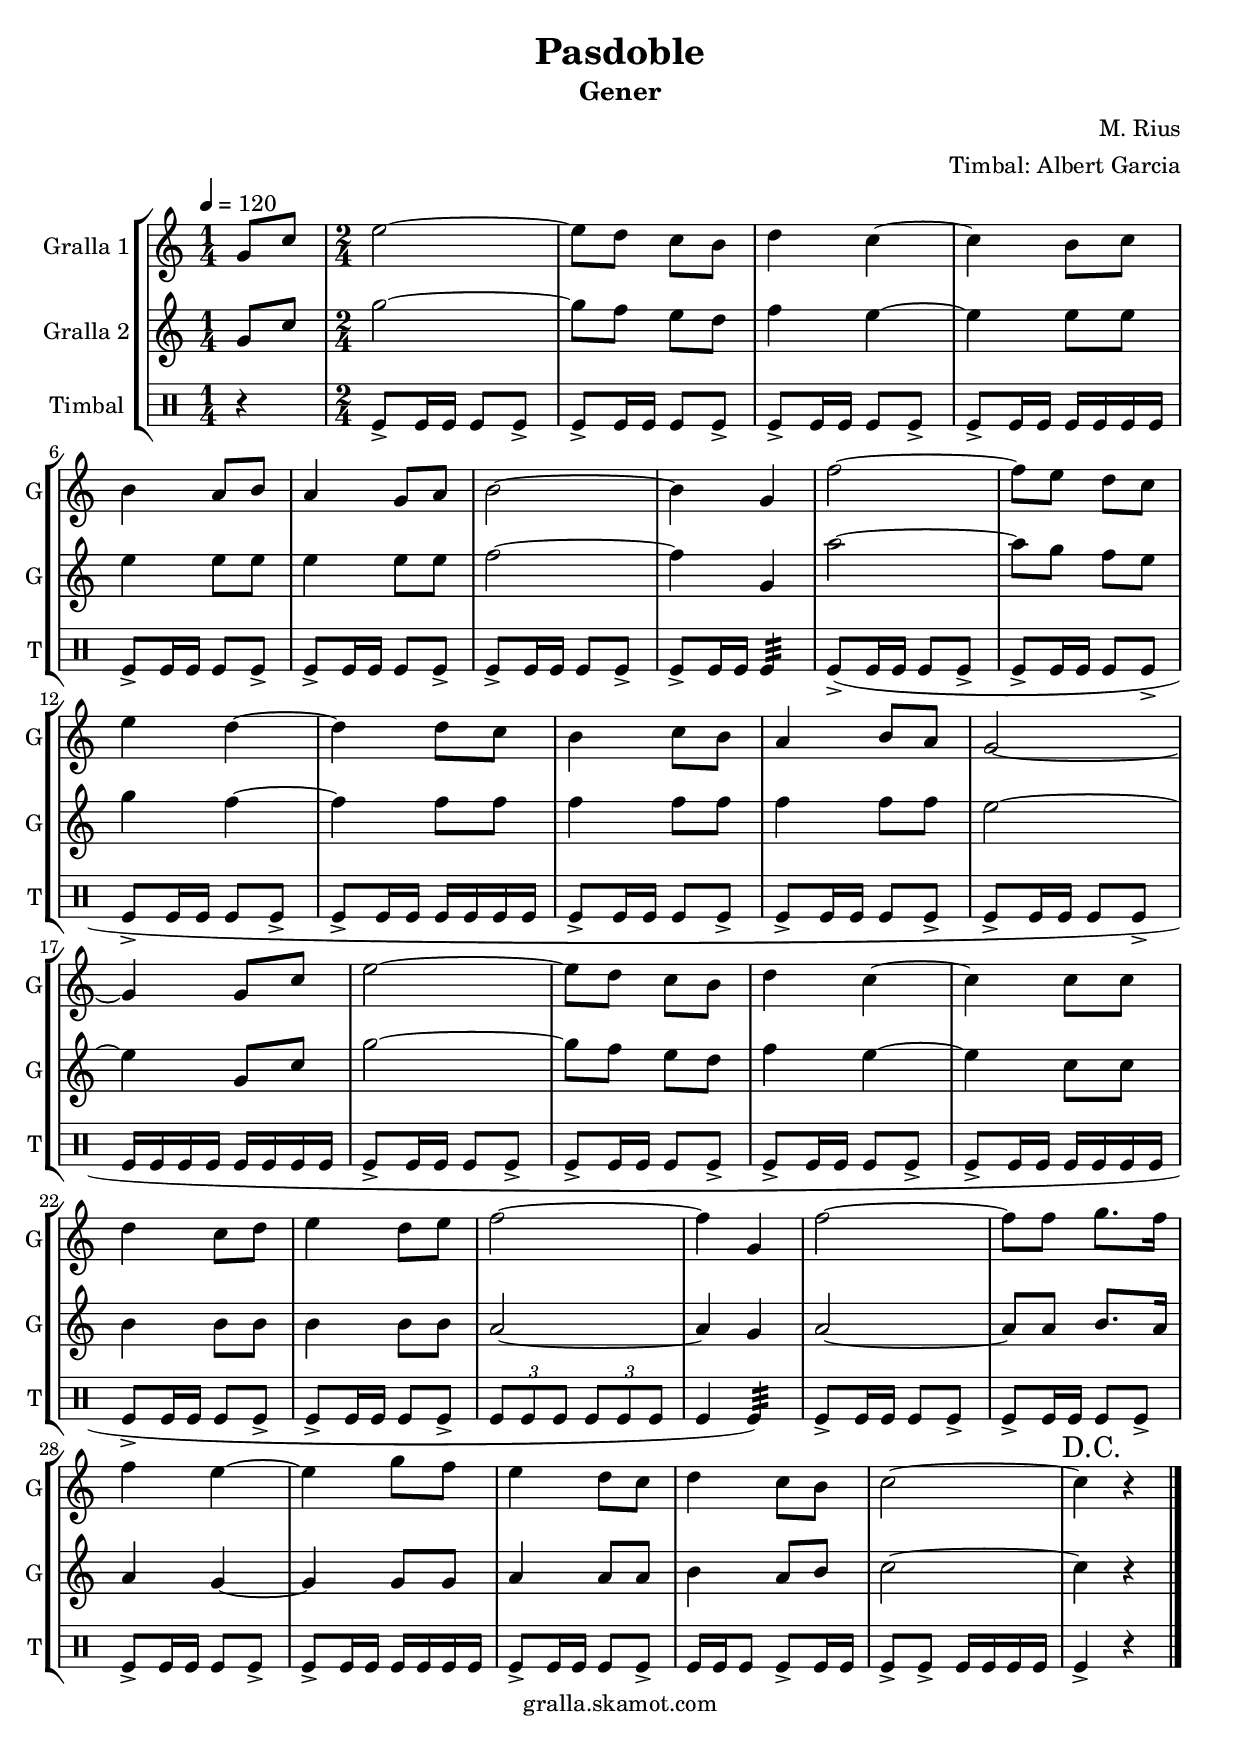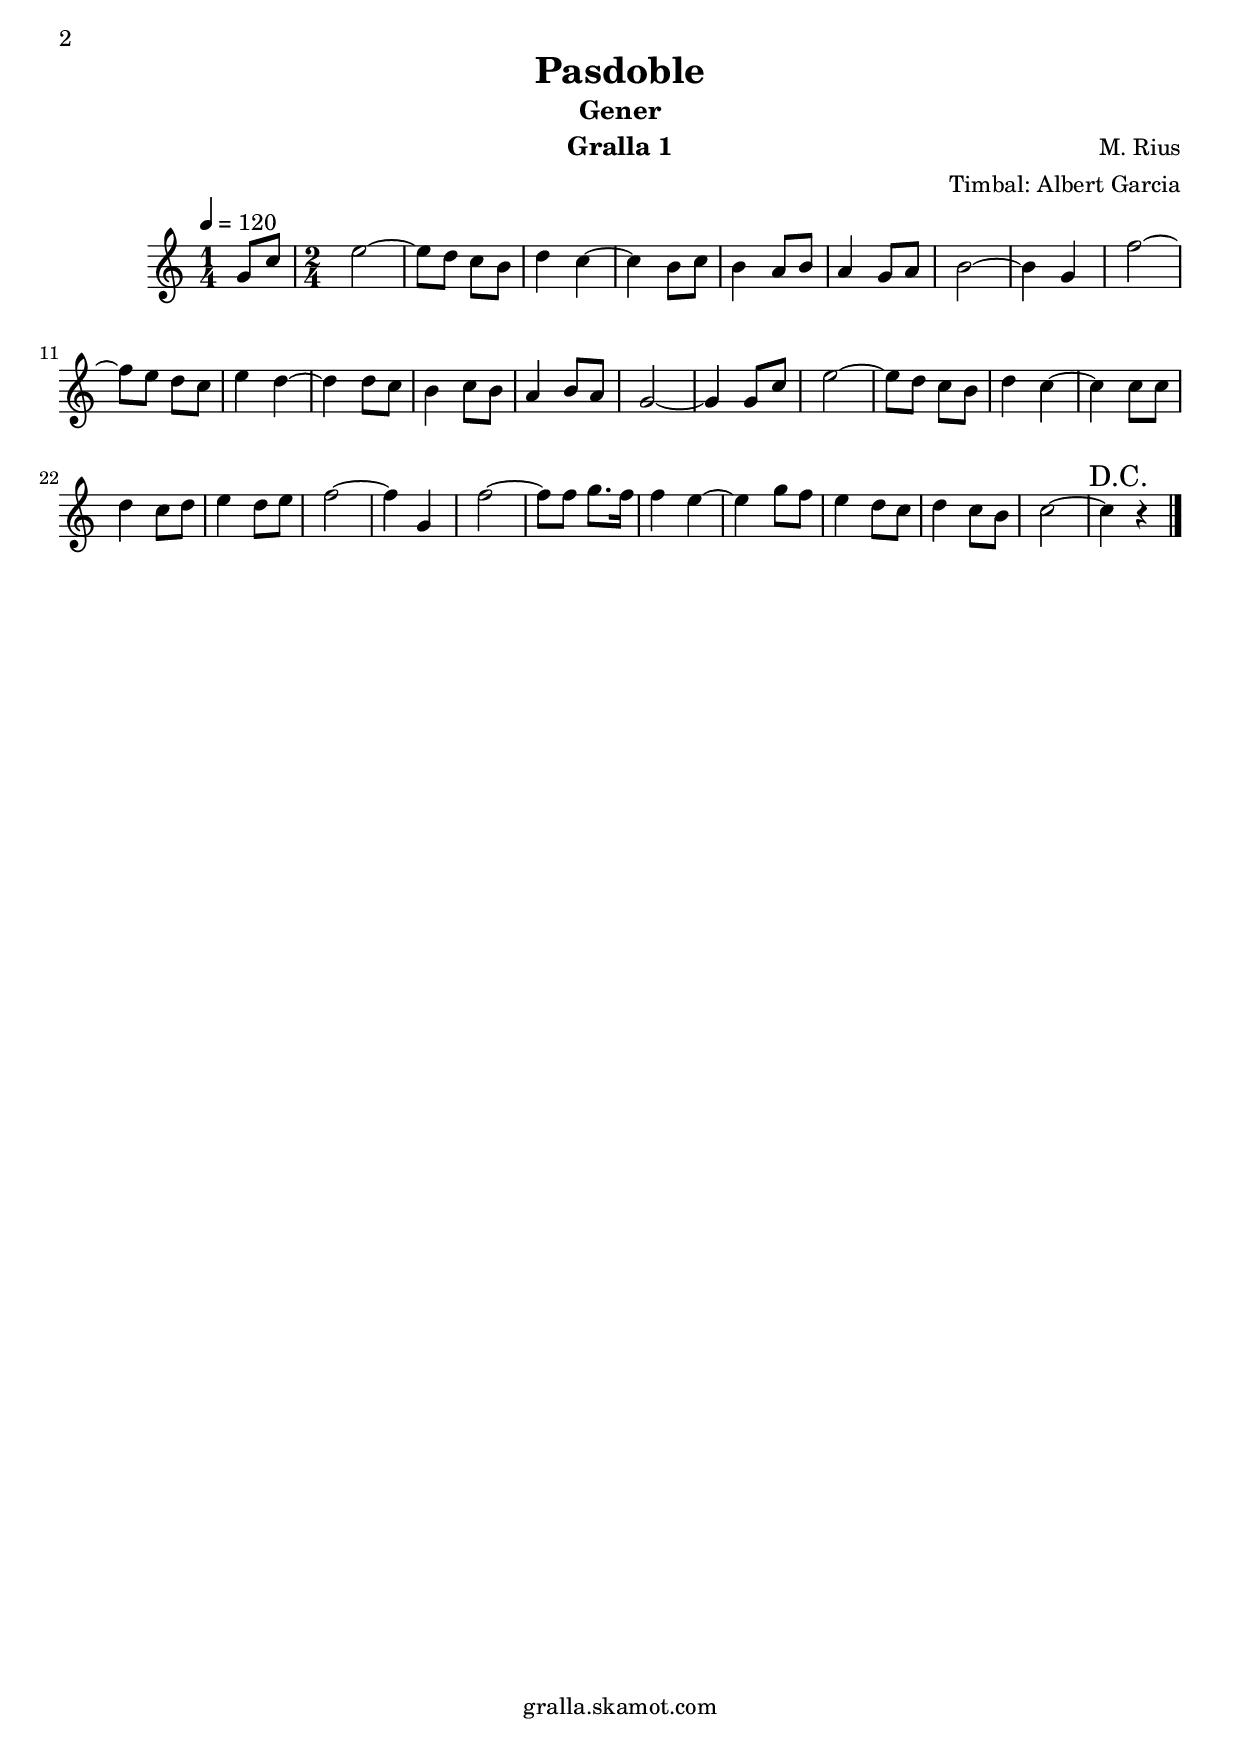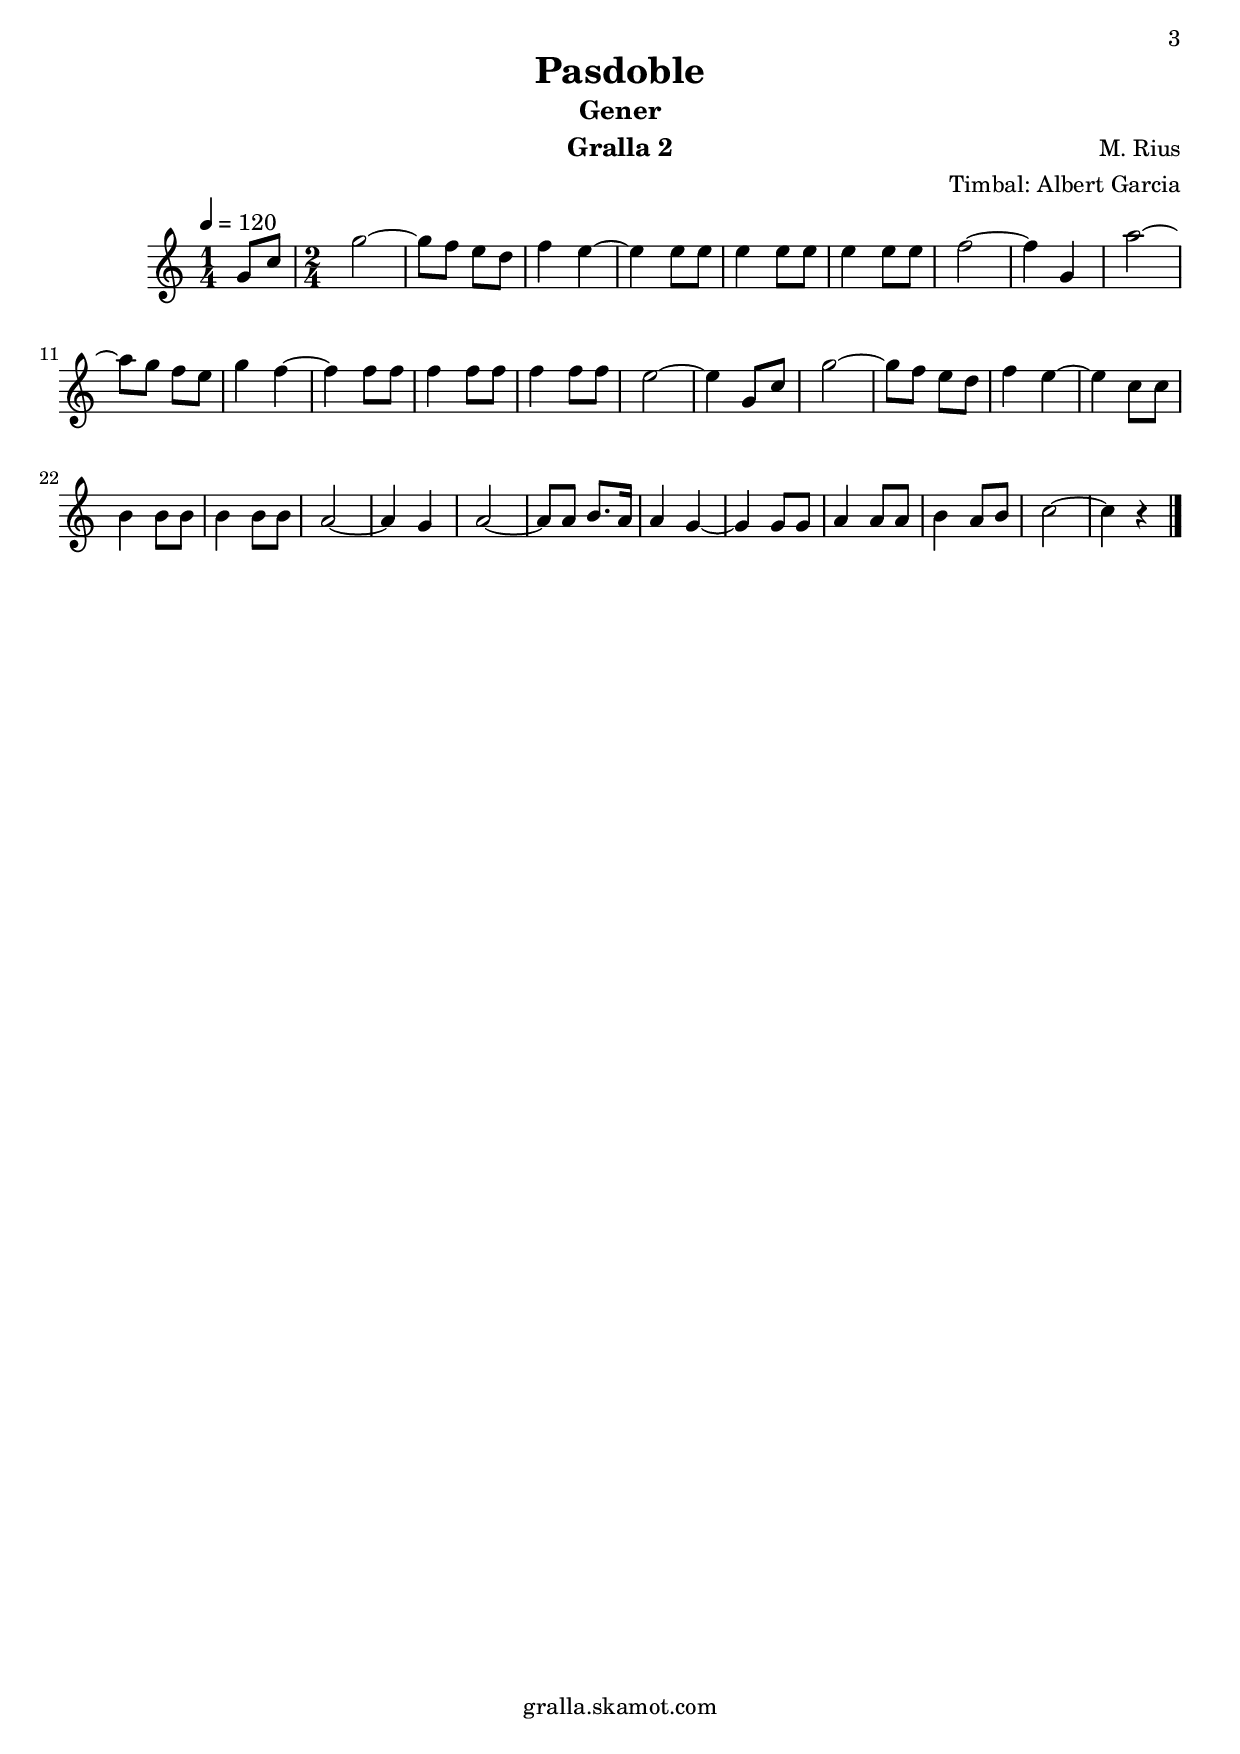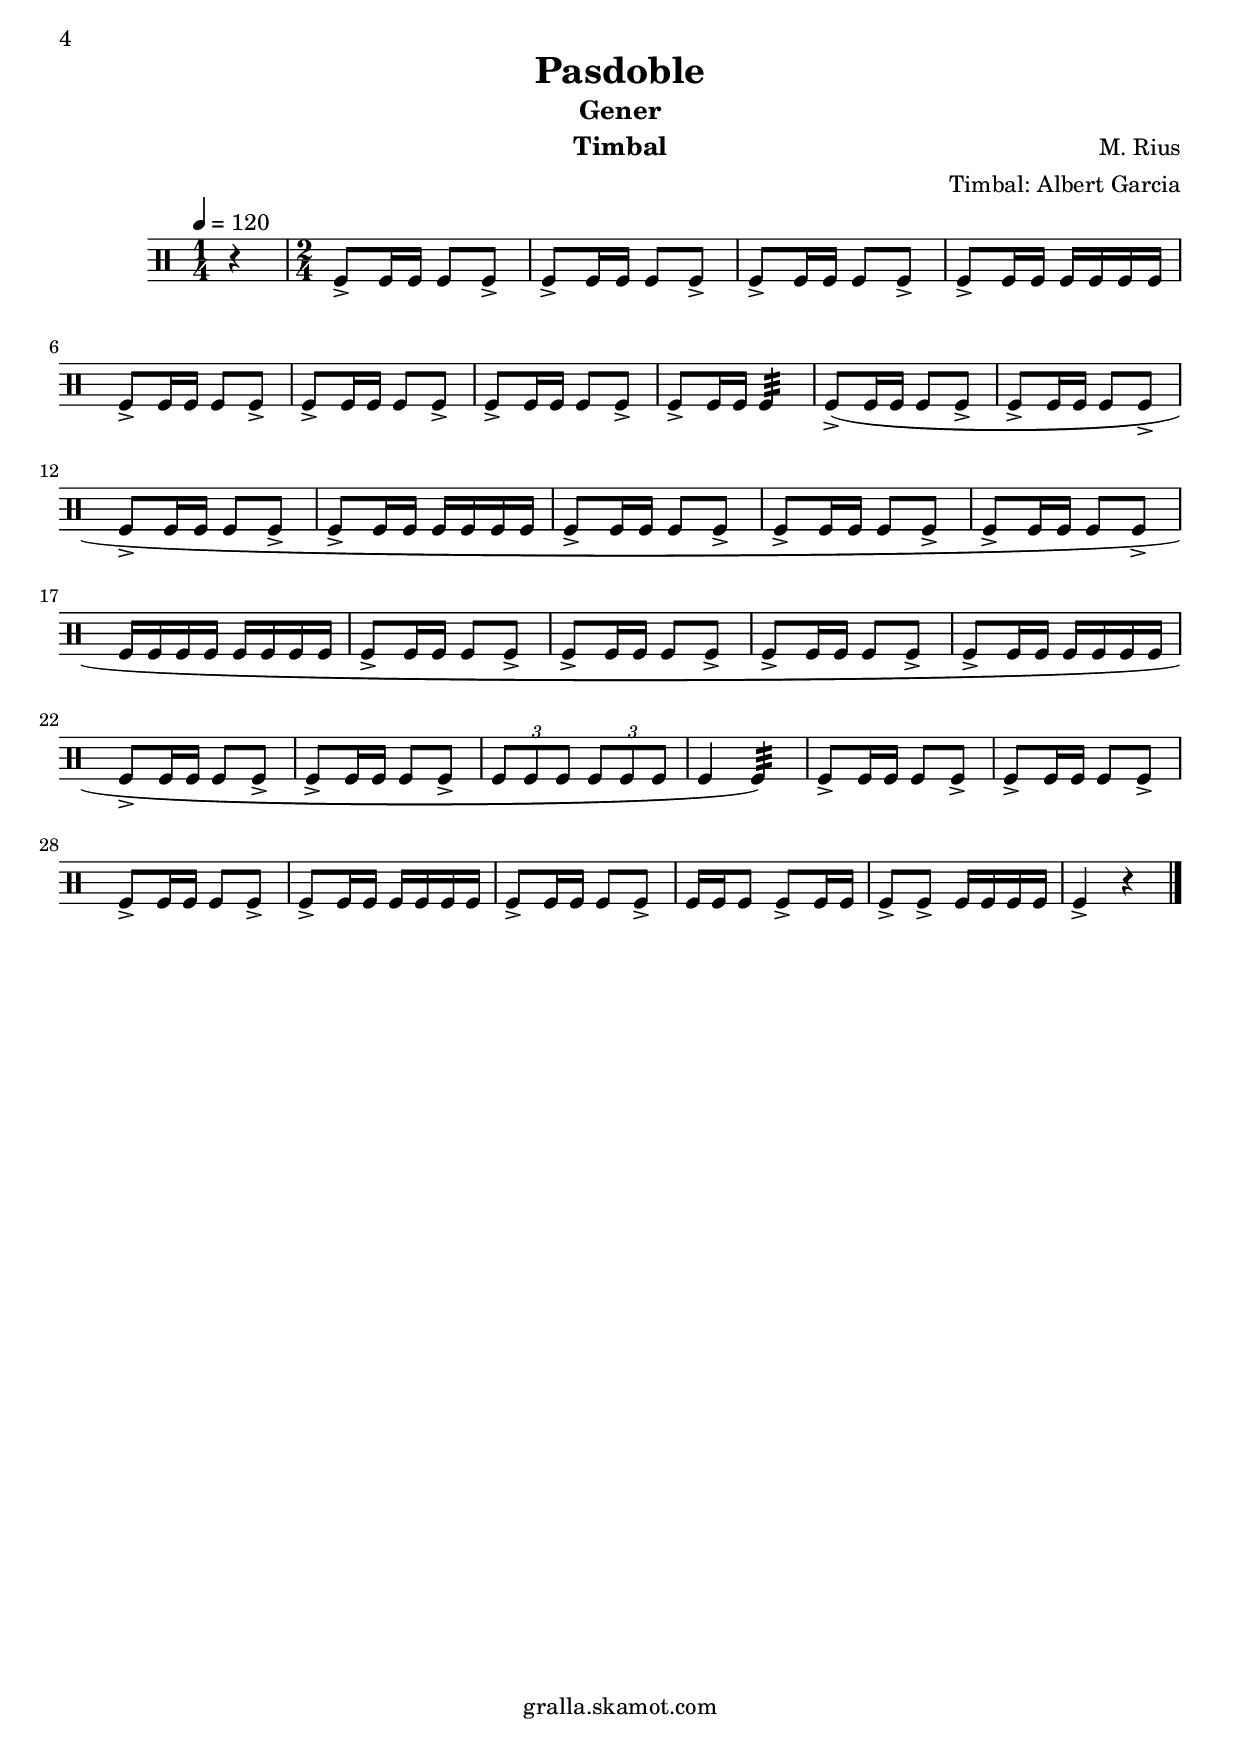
\version "2.16.2"

\header {
  dedication=""
  title="Pasdoble"
  subtitle="Gener"
  subsubtitle=""
  poet=""
  meter=""
  piece=""
  composer="M. Rius"
  arranger="Timbal: Albert Garcia"
  opus=""
  instrument=""
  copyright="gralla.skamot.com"
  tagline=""
}

liniaroAa =
\relative g'
{
  \tempo 4=120
  \clef treble
  \key c \major
  \time 1/4
  g8 c  |
  \time 2/4   e2 ~  |
  e8 d c b  |
  d4 c ~  |
  %05
  c4 b8 c  |
  b4 a8 b  |
  a4 g8 a  |
  b2 ~  |
  b4 g  |
  %10
  f'2 ~  |
  f8 e d c  |
  e4 d ~  |
  d4 d8 c  |
  b4 c8 b  |
  %15
  a4 b8 a  |
  g2 ~  |
  g4 g8 c  |
  e2 ~  |
  e8 d c b  |
  %20
  d4 c ~  |
  c4 c8 c  |
  d4 c8 d  |
  e4 d8 e  |
  f2 ~  |
  %25
  f4 g,  |
  f'2 ~  |
  f8 f g8. f16  |
  f4 e ~  |
  e4 g8 f  |
  %30
  e4 d8 c  |
  d4 c8 b  |
  c2 ~  |
  \mark "D.C." c4 r4  \bar "|." % kompletite
}

liniaroAb =
\relative g'
{
  \tempo 4=120
  \clef treble
  \key c \major
  \time 1/4
  g8 c  |
  \time 2/4   g'2 ~  |
  g8 f e d  |
  f4 e ~  |
  %05
  e4 e8 e  |
  e4 e8 e  |
  e4 e8 e  |
  f2 ~  |
  f4 g,  |
  %10
  a'2 ~  |
  a8 g f e  |
  g4 f ~  |
  f4 f8 f  |
  f4 f8 f  |
  %15
  f4 f8 f  |
  e2 ~  |
  e4 g,8 c  |
  g'2 ~  |
  g8 f e d  |
  %20
  f4 e ~  |
  e4 c8 c  |
  b4 b8 b  |
  b4 b8 b  |
  a2 ~  |
  %25
  a4 g  |
  a2 ~  |
  a8 a b8. a16  |
  a4 g ~  |
  g4 g8 g  |
  %30
  a4 a8 a  |
  b4 a8 b  |
  c2 ~  |
  c4 r4  \bar "|." % kompletite
}

liniaroAc =
\drummode
{
  \tempo 4=120
  \time 1/4
  r4  |
  \time 2/4   tomfl8-> tomfl16 tomfl tomfl8 tomfl->  |
  tomfl8-> tomfl16 tomfl tomfl8 tomfl->  |
  tomfl8-> tomfl16 tomfl tomfl8 tomfl->  |
  %05
  tomfl8-> tomfl16 tomfl tomfl tomfl tomfl tomfl  |
  tomfl8-> tomfl16 tomfl tomfl8 tomfl->  |
  tomfl8-> tomfl16 tomfl tomfl8 tomfl->  |
  tomfl8-> tomfl16 tomfl tomfl8 tomfl->  |
  tomfl8-> tomfl16 tomfl tomfl4:32   |
  %10
  tomfl8-> ( tomfl16 tomfl tomfl8 tomfl->  |
  tomfl8-> tomfl16 tomfl tomfl8 tomfl->  |
  tomfl8-> tomfl16 tomfl tomfl8 tomfl->  |
  tomfl8-> tomfl16 tomfl tomfl tomfl tomfl tomfl  |
  tomfl8-> tomfl16 tomfl tomfl8 tomfl->  |
  %15
  tomfl8-> tomfl16 tomfl tomfl8 tomfl->  |
  tomfl8-> tomfl16 tomfl tomfl8 tomfl->  |
  tomfl16 tomfl tomfl tomfl tomfl tomfl tomfl tomfl  |
  tomfl8-> tomfl16 tomfl tomfl8 tomfl->  |
  tomfl8-> tomfl16 tomfl tomfl8 tomfl->  |
  %20
  tomfl8-> tomfl16 tomfl tomfl8 tomfl->  |
  tomfl8-> tomfl16 tomfl tomfl tomfl tomfl tomfl  |
  tomfl8-> tomfl16 tomfl tomfl8 tomfl->  |
  tomfl8-> tomfl16 tomfl tomfl8 tomfl->  |
  \times 2/3 { tomfl8 tomfl tomfl } \times 2/3 { tomfl tomfl tomfl }  |
  %25
  tomfl4 tomfl:32 )  |
  tomfl8->  tomfl16 tomfl tomfl8 tomfl->  |
  tomfl8-> tomfl16 tomfl tomfl8 tomfl->  |
  tomfl8-> tomfl16 tomfl tomfl8 tomfl->  |
  tomfl8-> tomfl16 tomfl tomfl tomfl tomfl tomfl  |
  %30
  tomfl8-> tomfl16 tomfl tomfl8 tomfl->  |
  tomfl16 tomfl tomfl8 tomfl-> tomfl16 tomfl  |
  tomfl8-> tomfl-> tomfl16 tomfl tomfl tomfl  |
  tomfl4-> r4  \bar "|." % kompletite
}

\bookpart {
  \score {
    \new StaffGroup {
      \override Score.RehearsalMark #'self-alignment-X = #LEFT
      <<
        \new Staff \with {instrumentName = #"Gralla 1" shortInstrumentName = #"G"} \liniaroAa
        \new Staff \with {instrumentName = #"Gralla 2" shortInstrumentName = #"G"} \liniaroAb
        \new DrumStaff \with {instrumentName = #"Timbal" shortInstrumentName = #"T"} \liniaroAc
      >>
    }
    \layout {}
  }
  \score { \unfoldRepeats
    \new StaffGroup {
      \override Score.RehearsalMark #'self-alignment-X = #LEFT
      <<
        \new Staff \with {instrumentName = #"Gralla 1" shortInstrumentName = #"G"} \liniaroAa
        \new Staff \with {instrumentName = #"Gralla 2" shortInstrumentName = #"G"} \liniaroAb
        \new DrumStaff \with {instrumentName = #"Timbal" shortInstrumentName = #"T"} \liniaroAc
      >>
    }
    \midi {
      \set Staff.midiInstrument = "oboe"
      \set DrumStaff.midiInstrument = "drums"
    }
  }
}

\bookpart {
  \header {instrument="Gralla 1"}
  \score {
    \new StaffGroup {
      \override Score.RehearsalMark #'self-alignment-X = #LEFT
      <<
        \new Staff \liniaroAa
      >>
    }
    \layout {}
  }
  \score { \unfoldRepeats
    \new StaffGroup {
      \override Score.RehearsalMark #'self-alignment-X = #LEFT
      <<
        \new Staff \liniaroAa
      >>
    }
    \midi {
      \set Staff.midiInstrument = "oboe"
      \set DrumStaff.midiInstrument = "drums"
    }
  }
}

\bookpart {
  \header {instrument="Gralla 2"}
  \score {
    \new StaffGroup {
      \override Score.RehearsalMark #'self-alignment-X = #LEFT
      <<
        \new Staff \liniaroAb
      >>
    }
    \layout {}
  }
  \score { \unfoldRepeats
    \new StaffGroup {
      \override Score.RehearsalMark #'self-alignment-X = #LEFT
      <<
        \new Staff \liniaroAb
      >>
    }
    \midi {
      \set Staff.midiInstrument = "oboe"
      \set DrumStaff.midiInstrument = "drums"
    }
  }
}

\bookpart {
  \header {instrument="Timbal"}
  \score {
    \new StaffGroup {
      \override Score.RehearsalMark #'self-alignment-X = #LEFT
      <<
        \new DrumStaff \liniaroAc
      >>
    }
    \layout {}
  }
  \score { \unfoldRepeats
    \new StaffGroup {
      \override Score.RehearsalMark #'self-alignment-X = #LEFT
      <<
        \new DrumStaff \liniaroAc
      >>
    }
    \midi {
      \set Staff.midiInstrument = "oboe"
      \set DrumStaff.midiInstrument = "drums"
    }
  }
}

